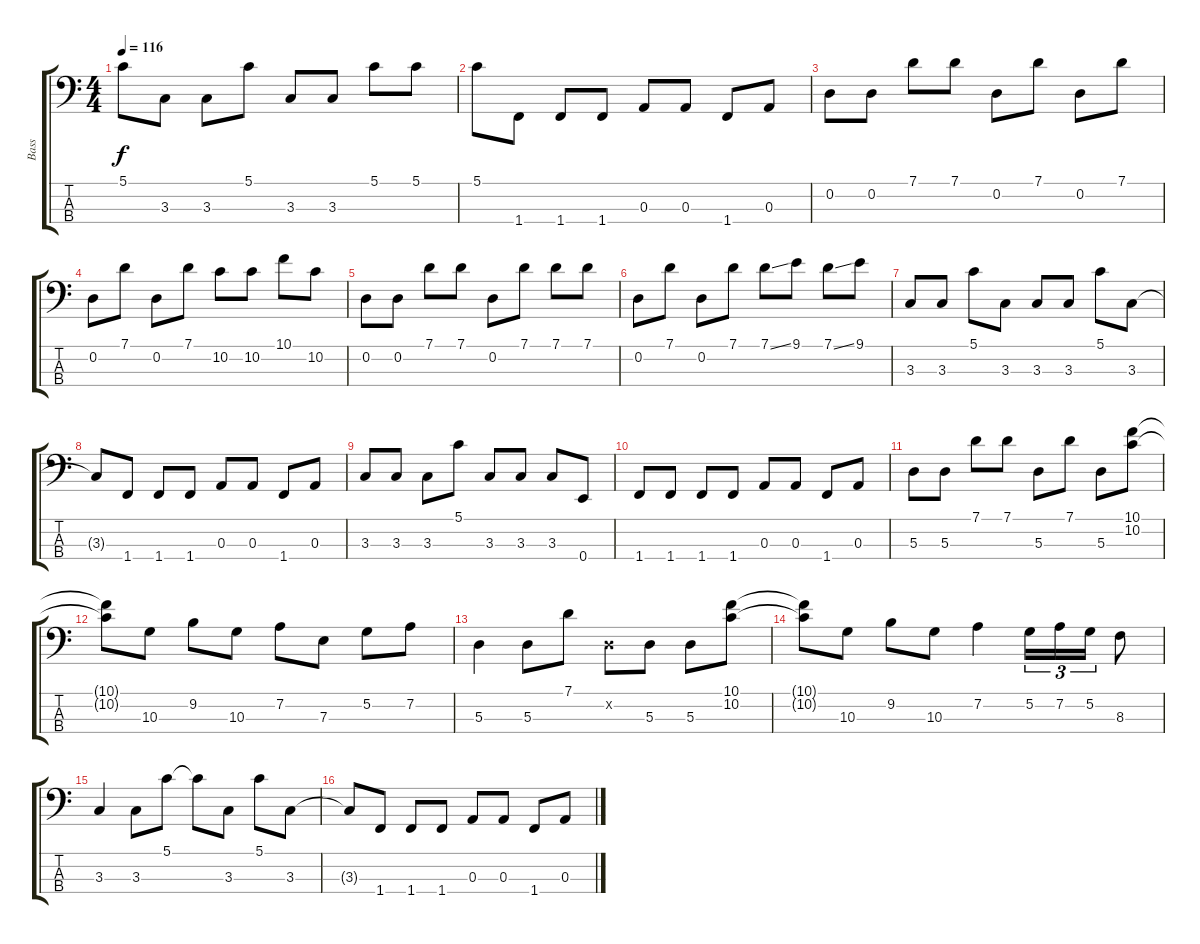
\track ("Bass" "Bass") {instrument electricbassfinger}
\staff {score tabs}
\tuning (G2 D2 A1 E1) {hide}
\ts (4 4)
\tempo 116
\clef f4
\ks c
5.1.8{dy f} 3.3.8 3.3.8 5.1.8 3.3.8 3.3.8 5.1.8 5.1.8 |
5.1.8 1.4.8 1.4.8 1.4.8 0.3.8 0.3.8 1.4.8 0.3.8 |
0.2.8 0.2.8 7.1.8 7.1.8 0.2.8 7.1.8 0.2.8 7.1.8 |
0.2.8 7.1.8 0.2.8 7.1.8 10.2.8 10.2.8 10.1.8 10.2.8 |
0.2.8 0.2.8 7.1.8 7.1.8 0.2.8 7.1.8 7.1.8 7.1.8 |
0.2.8 7.1.8 0.2.8 7.1.8 7.1{ss}.8 9.1.8 7.1{ss}.8 9.1.8 |
3.3.8 3.3.8 5.1.8 3.3.8 3.3.8 3.3.8 5.1.8 3.3.8 |
3.3{t}.8 1.4.8 1.4.8 1.4.8 0.3.8 0.3.8 1.4.8 0.3.8 |
3.3.8 3.3.8 3.3.8 5.1.8 3.3.8 3.3.8 3.3.8 0.4.8 |
1.4.8 1.4.8 1.4.8 1.4.8 0.3.8 0.3.8 1.4.8 0.3.8 |
5.3.8 5.3.8 7.1.8 7.1.8 5.3.8 7.1.8 5.3.8 (10.1 10.2).8 |
(10.1{t} 10.2{t}).8 10.3.8 9.2.8 10.3.8 7.2.8 7.3.8 5.2.8 7.2.8 |
5.3.4 5.3.8 7.1.8 0.2{x}.8 5.3.8 5.3.8 (10.1 10.2).8 |
(10.1{t} 10.2{t}).8 10.3.8 9.2.8 10.3.8 7.2.4 5.2.16{tu (3 2)} 7.2.16{tu (3 2)} 5.2.16{tu (3 2)} 8.3.8 |
3.3.4 3.3.8 5.1.8 5.1{t}.8 3.3.8 5.1.8 3.3.8 |
3.3{t}.8 1.4.8 1.4.8 1.4.8 0.3.8 0.3.8 1.4.8 0.3.8
